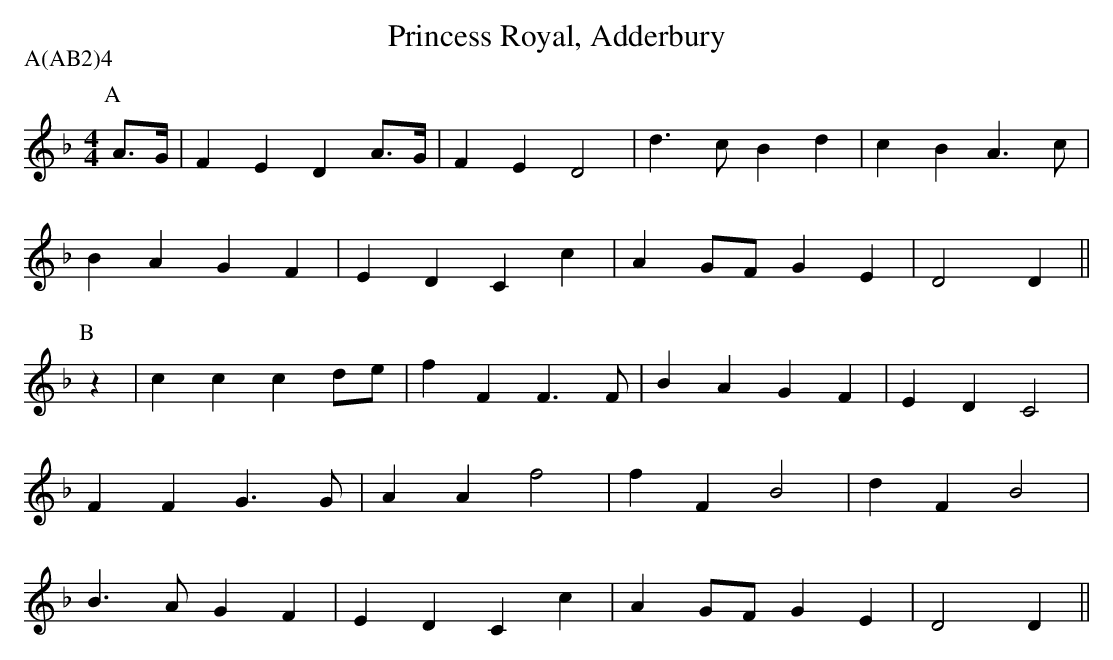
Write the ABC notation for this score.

X:1
T:Princess Royal, Adderbury
M:4/4
L:1/8
P:A(AB2)4
K:Dm
P:A
A>G|F2E2 D2A>G|F2E2 D4|d3c B2d2|c2B2 A3c|
B2A2 G2F2 |E2D2 C2c2|A2GF G2E2|D4 D2||
P:B
z2|c2c2 c2de |f2F2 F3F |B2A2 G2F2|E2D2 C4 |
F2F2 G3G  |A2A2 f4  |f2F2 B4  |d2F2 B4 |
B3A  G2F2 |E2D2 C2c2|A2GF G2E2|D4 D2||
